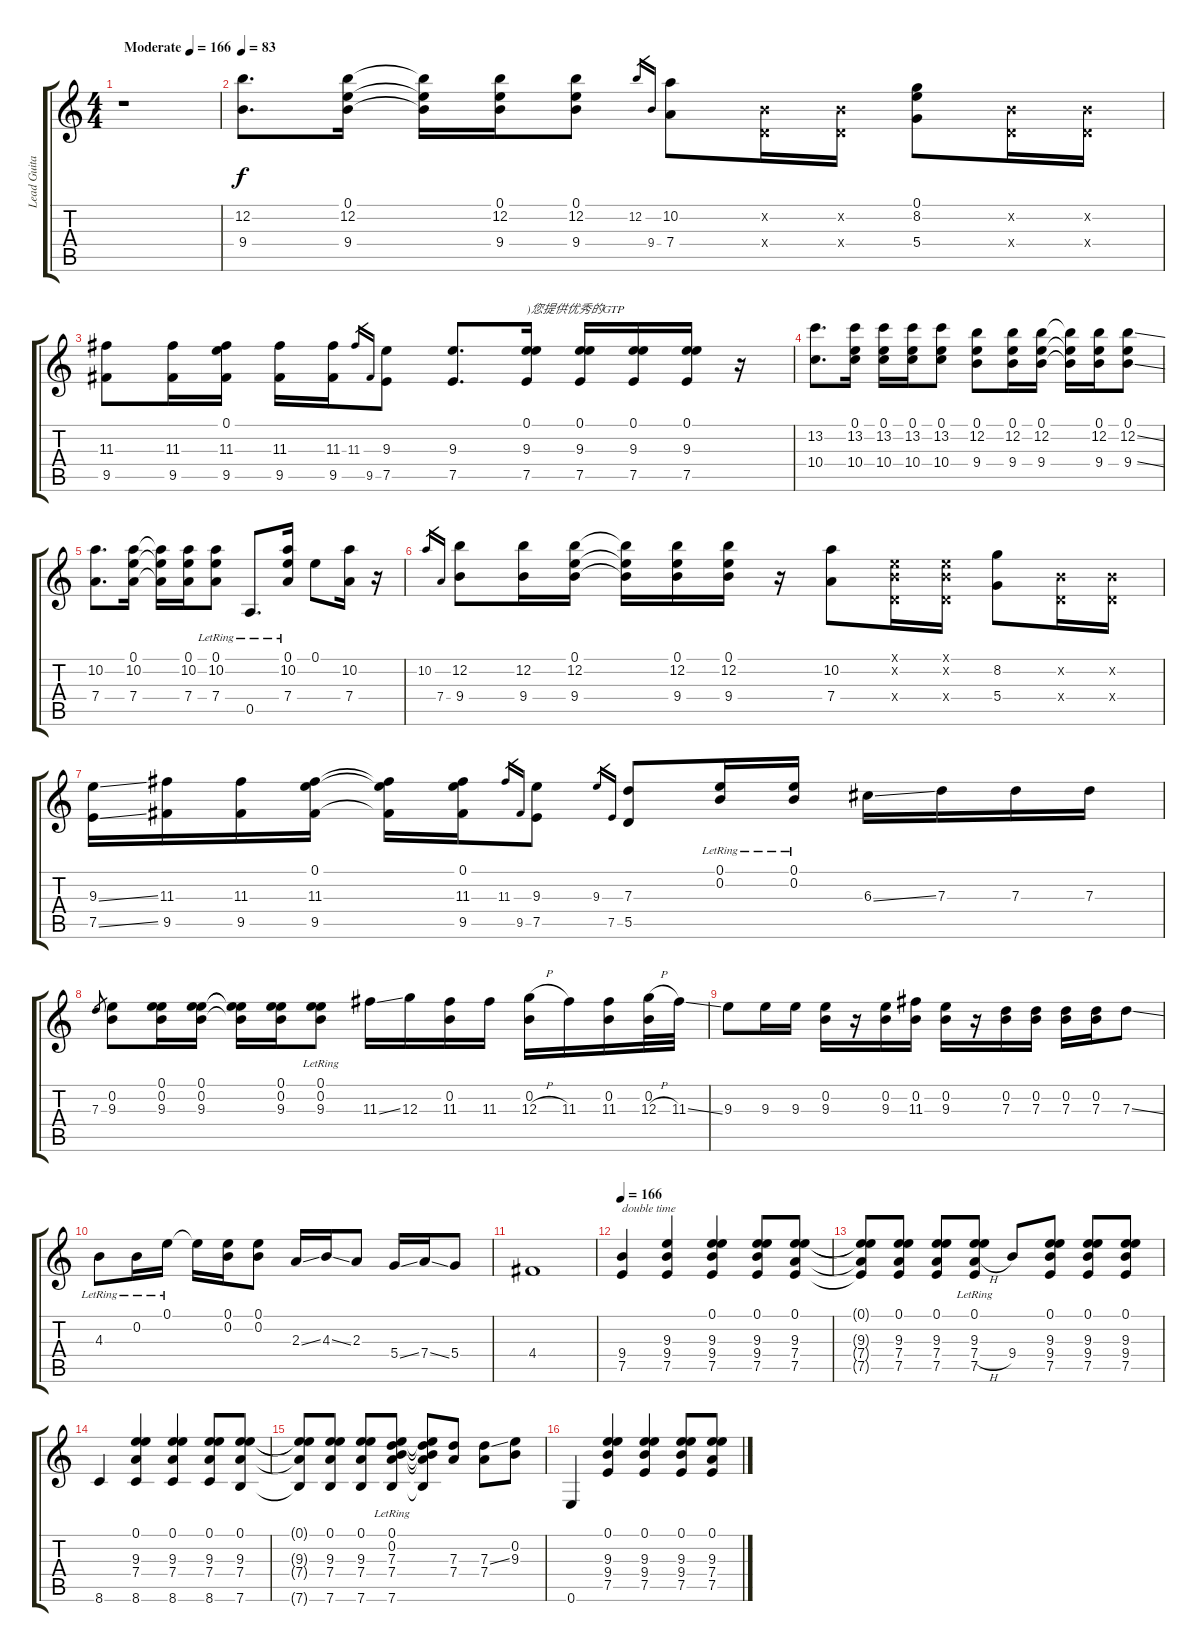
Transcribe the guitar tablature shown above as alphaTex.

\track ("Lead Guitar" "Lead Guita") {instrument distortionguitar}
\staff {score tabs}
\tuning (E4 B3 G3 D3 A2 E2) {hide}
\ts (4 4)
\tempo (166 "Moderate")
\clef g2
\ks c
r.1{dy f instrument distortionguitar} |
\tempo 83
(12.2 9.4).8{d instrument electricguitarjazz} (0.1 12.2 9.4).16 (0.1{t} 12.2{t} 9.4{t}).16 (0.1 12.2 9.4).16 (0.1 12.2 9.4).8 12.2.16{gr} 9.4.16{gr} (10.2 7.4).8 (0.2{x} 0.4{x}).16 (0.2{x} 0.4{x}).16 (0.1 8.2 5.4).8 (0.2{x} 0.4{x}).16 (0.2{x} 0.4{x}).16 |
(11.3 9.5).8 (11.3 9.5).16 (0.1 11.3 9.5).16 (11.3 9.5).16 (11.3 9.5).16 11.3.16{gr} 9.5.16{gr} (9.3 7.5).8 (9.3 7.5).8{d} (0.1 9.3 7.5).16{txt ")您提供优秀的GTP"} (0.1 9.3 7.5).16 (0.1 9.3 7.5).16 (0.1 9.3 7.5).16 r.16 |
(13.2 10.4).8{d} (0.1 13.2 10.4).16 (0.1 13.2 10.4).16 (0.1 13.2 10.4).16 (0.1 13.2 10.4).8 (0.1 12.2 9.4).8 (0.1 12.2 9.4).16 (0.1 12.2 9.4).16 (0.1{t} 12.2{t} 9.4{t}).16 (0.1 12.2 9.4).16 (0.1 12.2{ss} 9.4{ss}).8 |
(10.2 7.4).8{d} (0.1 10.2 7.4).16 (0.1{t} 10.2{t} 7.4{t}).16 (0.1 10.2 7.4).16 (0.1{lr} 10.2{lr} 7.4{lr}).8 0.5{lr}.8{d} (0.1{lr} 10.2{lr} 7.4{lr}).16 0.1.8 (10.2 7.4).16 r.16 |
10.2.16{gr} 7.4.16{gr} (12.2 9.4).8 (12.2 9.4).16 (0.1 12.2 9.4).16 (0.1{t} 12.2{t} 9.4{t}).16 (0.1 12.2 9.4).16 (0.1 12.2 9.4).16 r.16 (10.2 7.4).8 (0.1{x} 0.2{x} 0.4{x}).16 (0.1{x} 0.2{x} 0.4{x}).16 (8.2 5.4).8 (0.2{x} 0.4{x}).16 (0.2{x} 0.4{x}).16 |
(9.3{ss} 7.5{ss}).16 (11.3 9.5).16 (11.3 9.5).16 (0.1 11.3 9.5).16 (0.1{t} 11.3{t} 9.5{t}).16 (0.1 11.3 9.5).16 11.3.16{gr} 9.5.16{gr} (9.3 7.5).8 9.3.16{gr} 7.5.16{gr} (7.3 5.5).8 (0.1{lr} 0.2{lr}).16 (0.1{lr} 0.2{lr}).16 6.3{ss}.16 7.3.16 7.3.16 7.3.16 |
7.3.8{gr} (0.2 9.3).8 (0.1 0.2 9.3).16 (0.1 0.2 9.3).16 (0.1{t} 0.2{t} 9.3{t}).16 (0.1 0.2 9.3).16 (0.1{lr} 0.2{lr} 9.3).8 11.3{ss}.16 12.3.16 (0.2 11.3).16 11.3.16 (0.2 12.3{h}).16 11.3.16 (0.2 11.3).16 (0.2 12.3{h}).32 11.3{ss}.32 |
9.3.8 9.3.16 9.3.16 (0.2 9.3).16 r.16 (0.2 9.3).16 (0.2 11.3).16 (0.2 9.3).16 r.16 (0.2 7.3).16 (0.2 7.3).16 (0.2 7.3).16 (0.2 7.3).16 7.3{ss}.8 |
4.3{lr}.8 0.2{lr}.16 0.1{lr}.16 0.1{t}.16 (0.1 0.2).16 (0.1 0.2).8 2.3{ss}.16 4.3{ss}.16 2.3.8 5.4{ss}.16 7.4{ss}.16 5.4.8 |
4.4.1 |
\tempo 166
(9.4 7.5).4{txt "double time" instrument distortionguitar} (9.3 9.4 7.5).4 (0.1 9.3 9.4 7.5).4 (0.1 9.3 9.4 7.5).8 (0.1 9.3 7.4 7.5).8 |
(0.1{t} 9.3{t} 7.4{t} 7.5{t}).8 (0.1 9.3 7.4 7.5).8 (0.1 9.3 7.4 7.5).8 (0.1{lr} 9.3{lr} 7.4{h} 7.5{lr}).8 9.4.8 (0.1 9.3 9.4 7.5).8 (0.1 9.3 9.4 7.5).8 (0.1 9.3 9.4 7.5).8 |
8.6.4 (0.1 9.3 7.4 8.6).4 (0.1 9.3 7.4 8.6).4 (0.1 9.3 7.4 8.6).8 (0.1 9.3 7.4 7.6).8 |
(0.1{t} 9.3{t} 7.4{t} 7.6{t}).8 (0.1 9.3 7.4 7.6).8 (0.1 9.3 7.4 7.6).8 (0.1{lr} 0.2{lr} 7.3{lr} 7.4{lr} 7.6{lr}).8 (0.1{t} 0.2{t} 7.3{t} 7.4{t} 7.6{t}).8 (7.3 7.4).8 (7.3{ss} 7.4).8 (0.2 9.3).8 |
0.6.4 (0.1 9.3 9.4 7.5).4 (0.1 9.3 9.4 7.5).4 (0.1 9.3 9.4 7.5).8 (0.1 9.3 7.4 7.5).8
